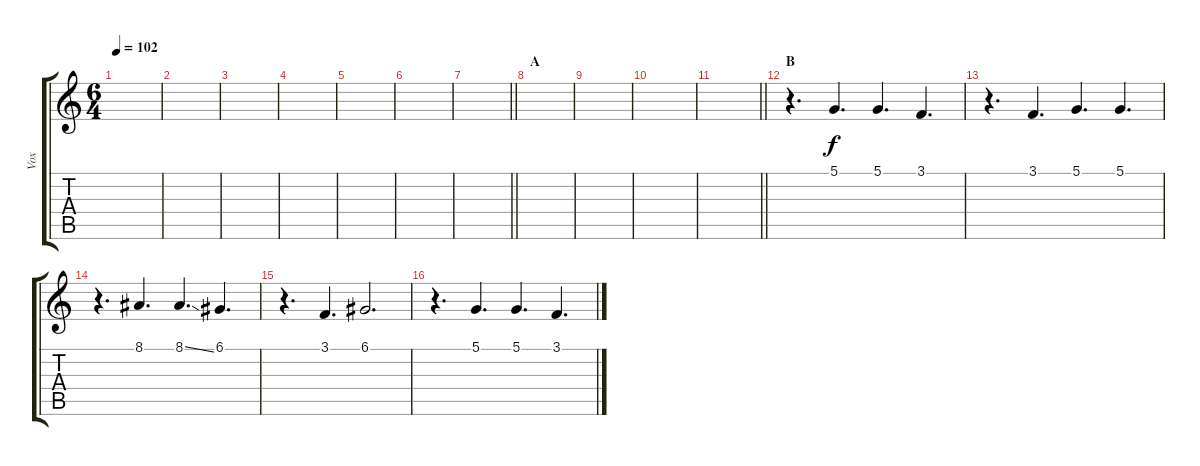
\track ("Vox" "Vox") {instrument lead2sawtooth}
\staff {score tabs}
\tuning (D4 A3 F3 C3 G2 C2) {hide}
\ts (6 4)
\tempo 102
\clef g2
\ks c
|
|
|
|
|
|
\barLineRight lightlight
|
\section ("" "A")
|
|
|
\barLineRight lightlight
|
\section ("" "B")
r.4{d} 5.1.4{d} 5.1.4{d} 3.1.4{d} |
r.4{d} 3.1.4{d} 5.1.4{d} 5.1.4{d} |
r.4{d} 8.1.4{d} 8.1{ss}.4{d} 6.1.4{d} |
r.4{d} 3.1.4{d} 6.1.2{d} |
r.4{d} 5.1.4{d} 5.1.4{d} 3.1.4{d}
